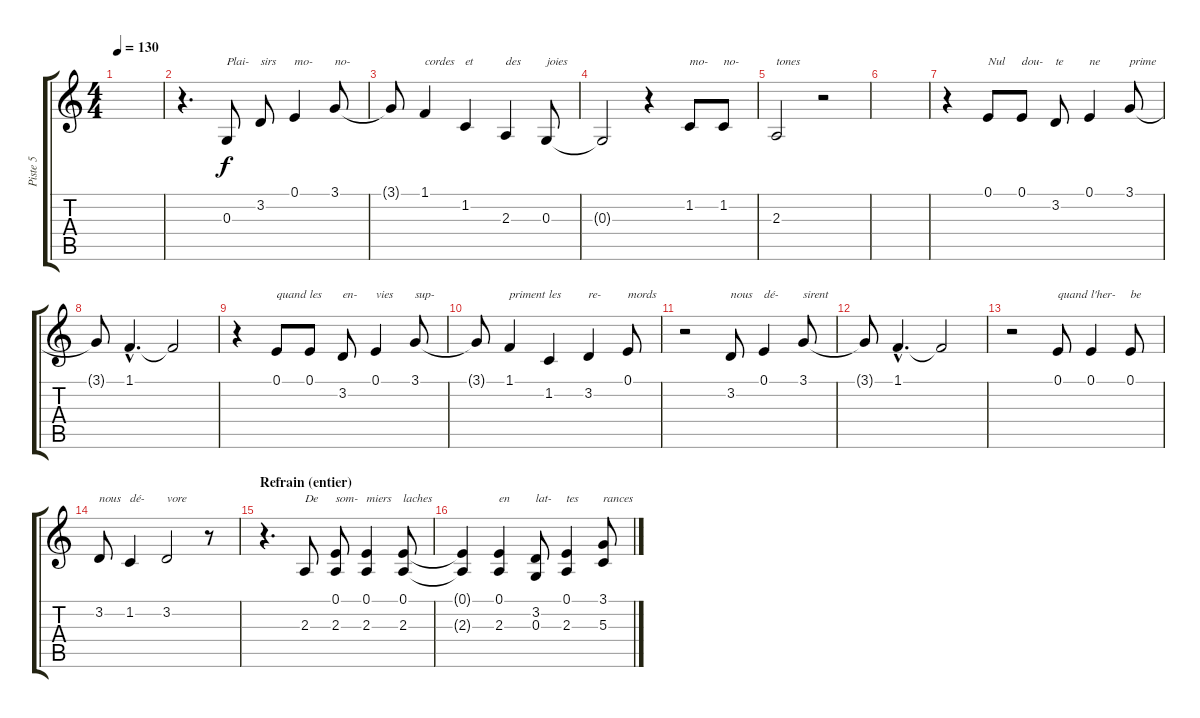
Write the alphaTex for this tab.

\track ("Piste 5" "Piste 5") {instrument choiraahs}
\staff {score tabs}
\tuning (E4 B3 G3 D3 A2 E2) {hide}
\ts (4 4)
\tempo 130
\clef g2
\ks c
|
r.4{d} 0.3.8{txt "Plai-"} 3.2.8{txt "sirs"} 0.1.4{txt "mo-"} 3.1.8{txt "no-"} |
3.1{t}.8 1.1.4{txt "cordes"} 1.2.4{txt "et"} 2.3.4{txt "des"} 0.3.8{txt "joies"} |
0.3{t}.2 r.4 1.2.8{txt "mo-"} 1.2.8{txt "no-"} |
2.3.2{txt "tones"} r.2 |
|
r.4 0.1.8{txt "Nul"} 0.1.8{txt "dou-"} 3.2.8{txt "te"} 0.1.4{txt "ne"} 3.1.8{txt "prime"} |
3.1{t}.8 1.1{hac}.4{d} 1.1{t}.2 |
r.4 0.1.8{txt "quand"} 0.1.8{txt "les"} 3.2.8{txt "en-"} 0.1.4{txt "vies"} 3.1.8{txt "sup-"} |
3.1{t}.8 1.1.4{txt "priment"} 1.2.4{txt "les"} 3.2.4{txt "re-"} 0.1.8{txt "mords"} |
r.2 3.2.8{txt "nous"} 0.1.4{txt "dé-"} 3.1.8{txt "sirent"} |
3.1{t}.8 1.1{hac}.4{d} 1.1{t}.2 |
r.2 0.1.8{txt "quand"} 0.1.4{txt "l'her-"} 0.1.8{txt "be"} |
3.2.8{txt "nous"} 1.2.4{txt "dé-"} 3.2.2{txt "vore"} r.8 |
\section ("" "Refrain (entier)")
r.4{d} 2.3.8{txt "De"} (0.1 2.3).8{txt "som-"} (0.1 2.3).4{txt "miers"} (0.1 2.3).8{txt "laches"} |
(0.1{t} 2.3{t}).4 (0.1 2.3).4{txt "en"} (3.2 0.3).8{txt "lat-"} (0.1 2.3).4{txt "tes"} (3.1 5.3).8{txt "rances"}
